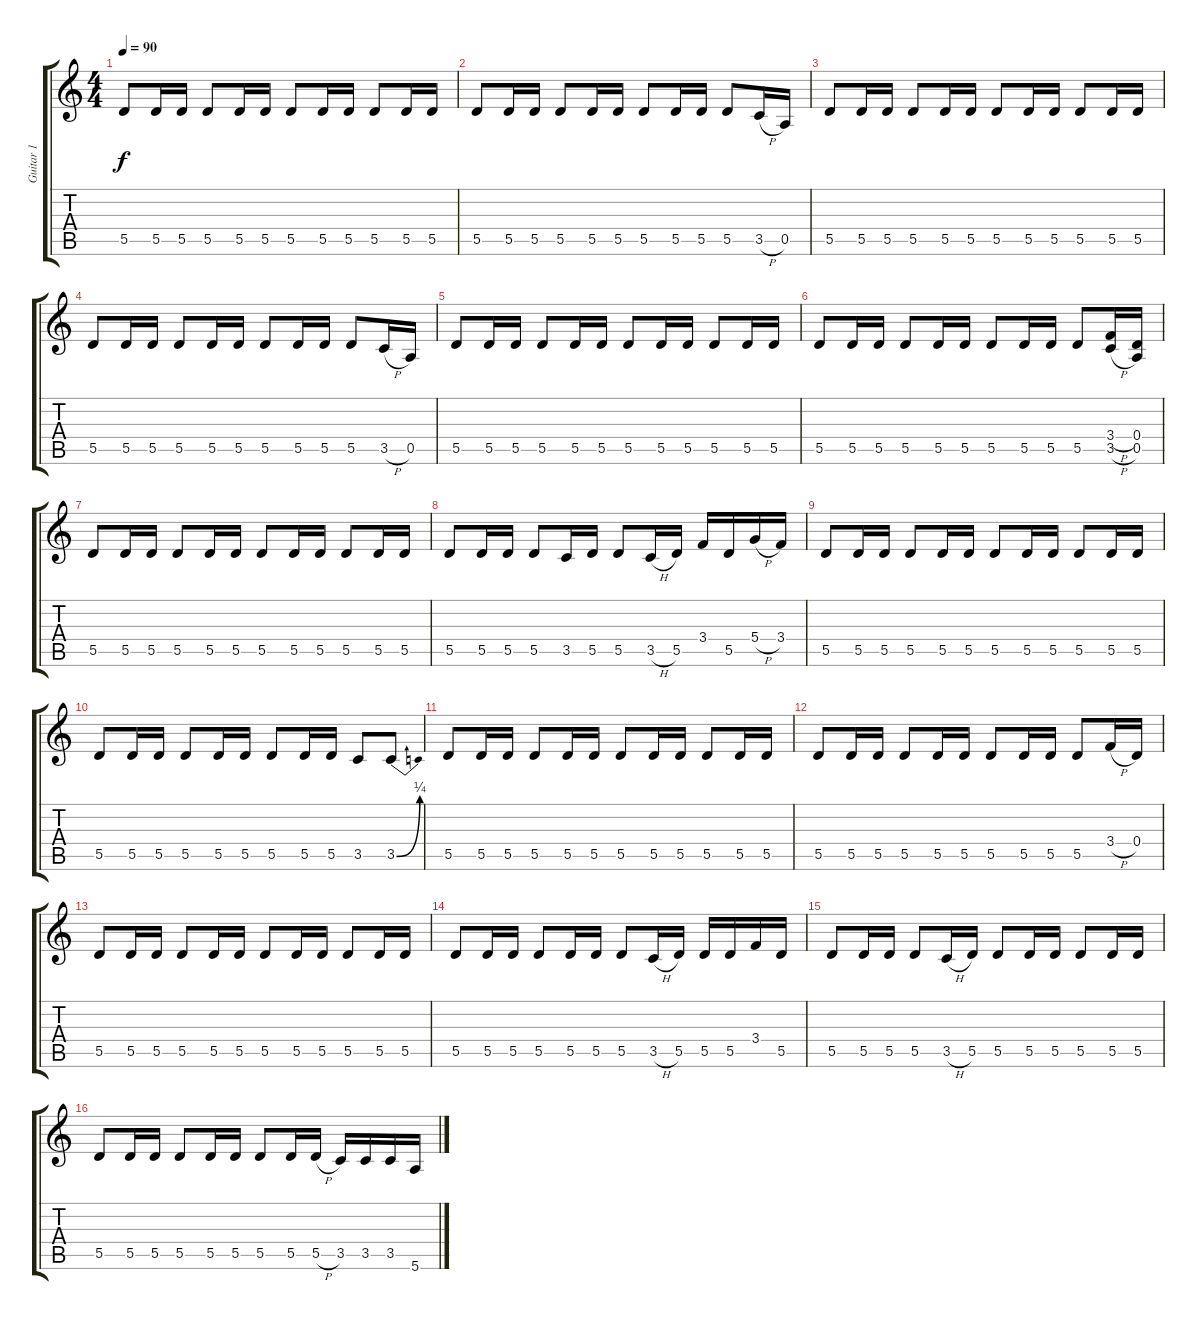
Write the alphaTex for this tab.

\track ("Guitar 1" "Guitar 1") {instrument electricguitarmuted}
\staff {score tabs}
\tuning (E4 B3 G3 D3 A2 E2) {hide}
\ts (4 4)
\tempo 90
\clef g2
\ks c
5.5.8{dy f} 5.5.16 5.5.16 5.5.8 5.5.16 5.5.16 5.5.8 5.5.16 5.5.16 5.5.8 5.5.16 5.5.16 |
5.5.8 5.5.16 5.5.16 5.5.8 5.5.16 5.5.16 5.5.8 5.5.16 5.5.16 5.5.8 3.5{h}.16 0.5.16 |
5.5.8 5.5.16 5.5.16 5.5.8 5.5.16 5.5.16 5.5.8 5.5.16 5.5.16 5.5.8 5.5.16 5.5.16 |
5.5.8 5.5.16 5.5.16 5.5.8 5.5.16 5.5.16 5.5.8 5.5.16 5.5.16 5.5.8 3.5{h}.16 0.5.16 |
5.5.8 5.5.16 5.5.16 5.5.8 5.5.16 5.5.16 5.5.8 5.5.16 5.5.16 5.5.8 5.5.16 5.5.16 |
5.5.8 5.5.16 5.5.16 5.5.8 5.5.16 5.5.16 5.5.8 5.5.16 5.5.16 5.5.8 (3.4{h} 3.5{h}).16 (0.4 0.5).16 |
5.5.8 5.5.16 5.5.16 5.5.8 5.5.16 5.5.16 5.5.8 5.5.16 5.5.16 5.5.8 5.5.16 5.5.16 |
5.5.8 5.5.16 5.5.16 5.5.8 3.5.16 5.5.16 5.5.8 3.5{h}.16 5.5.16 3.4.16 5.5.16 5.4{h}.16 3.4.16 |
5.5.8 5.5.16 5.5.16 5.5.8 5.5.16 5.5.16 5.5.8 5.5.16 5.5.16 5.5.8 5.5.16 5.5.16 |
5.5.8 5.5.16 5.5.16 5.5.8 5.5.16 5.5.16 5.5.8 5.5.16 5.5.16 3.5.8 3.5{be (bend 0 0 60 1)}.8 |
5.5.8 5.5.16 5.5.16 5.5.8 5.5.16 5.5.16 5.5.8 5.5.16 5.5.16 5.5.8 5.5.16 5.5.16 |
5.5.8 5.5.16 5.5.16 5.5.8 5.5.16 5.5.16 5.5.8 5.5.16 5.5.16 5.5.8 3.4{h}.16 0.4.16 |
5.5.8 5.5.16 5.5.16 5.5.8 5.5.16 5.5.16 5.5.8 5.5.16 5.5.16 5.5.8 5.5.16 5.5.16 |
5.5.8 5.5.16 5.5.16 5.5.8 5.5.16 5.5.16 5.5.8 3.5{h}.16 5.5.16 5.5.16 5.5.16 3.4.16 5.5.16 |
5.5.8 5.5.16 5.5.16 5.5.8 3.5{h}.16 5.5.16 5.5.8 5.5.16 5.5.16 5.5.8 5.5.16 5.5.16 |
5.5.8 5.5.16 5.5.16 5.5.8 5.5.16 5.5.16 5.5.8 5.5.16 5.5{h}.16 3.5.16 3.5.16 3.5.16 5.6.16
